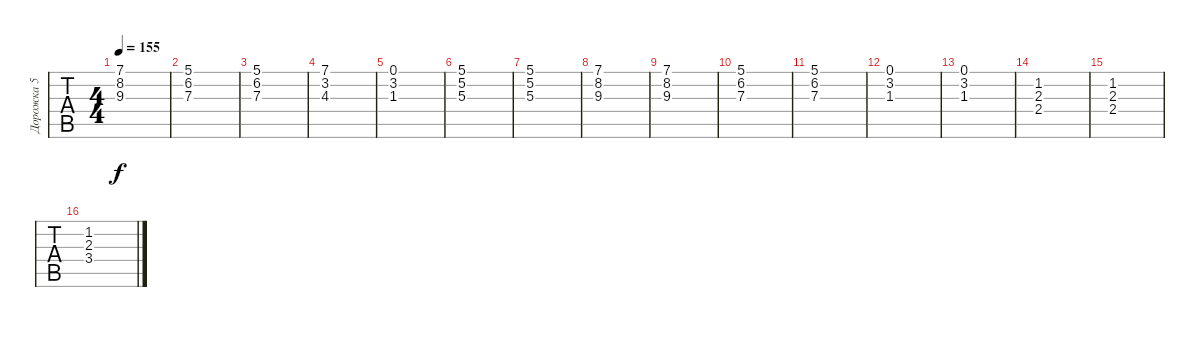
\track ("Дорожка 5" "Дорожка 5") {instrument acousticguitarsteel}
\staff {tabs}
\tuning (E4 B3 G3 D3 A2 E2) {hide}
\ts (4 4)
\tempo 155
\clef g2
\ks c
(7.1 8.2 9.3).1{dy f} |
(5.1 6.2 7.3).1 |
(5.1 6.2 7.3).1 |
(7.1 3.2 4.3).1 |
(0.1 3.2 1.3).1 |
(5.1 5.2 5.3).1 |
(5.1 5.2 5.3).1 |
(7.1 8.2 9.3).1 |
(7.1 8.2 9.3).1 |
(5.1 6.2 7.3).1 |
(5.1 6.2 7.3).1 |
(0.1 3.2 1.3).1 |
(0.1 3.2 1.3).1 |
(1.2 2.3 2.4).1 |
(1.2 2.3 2.4).1 |
(1.2 2.3 3.4).1
